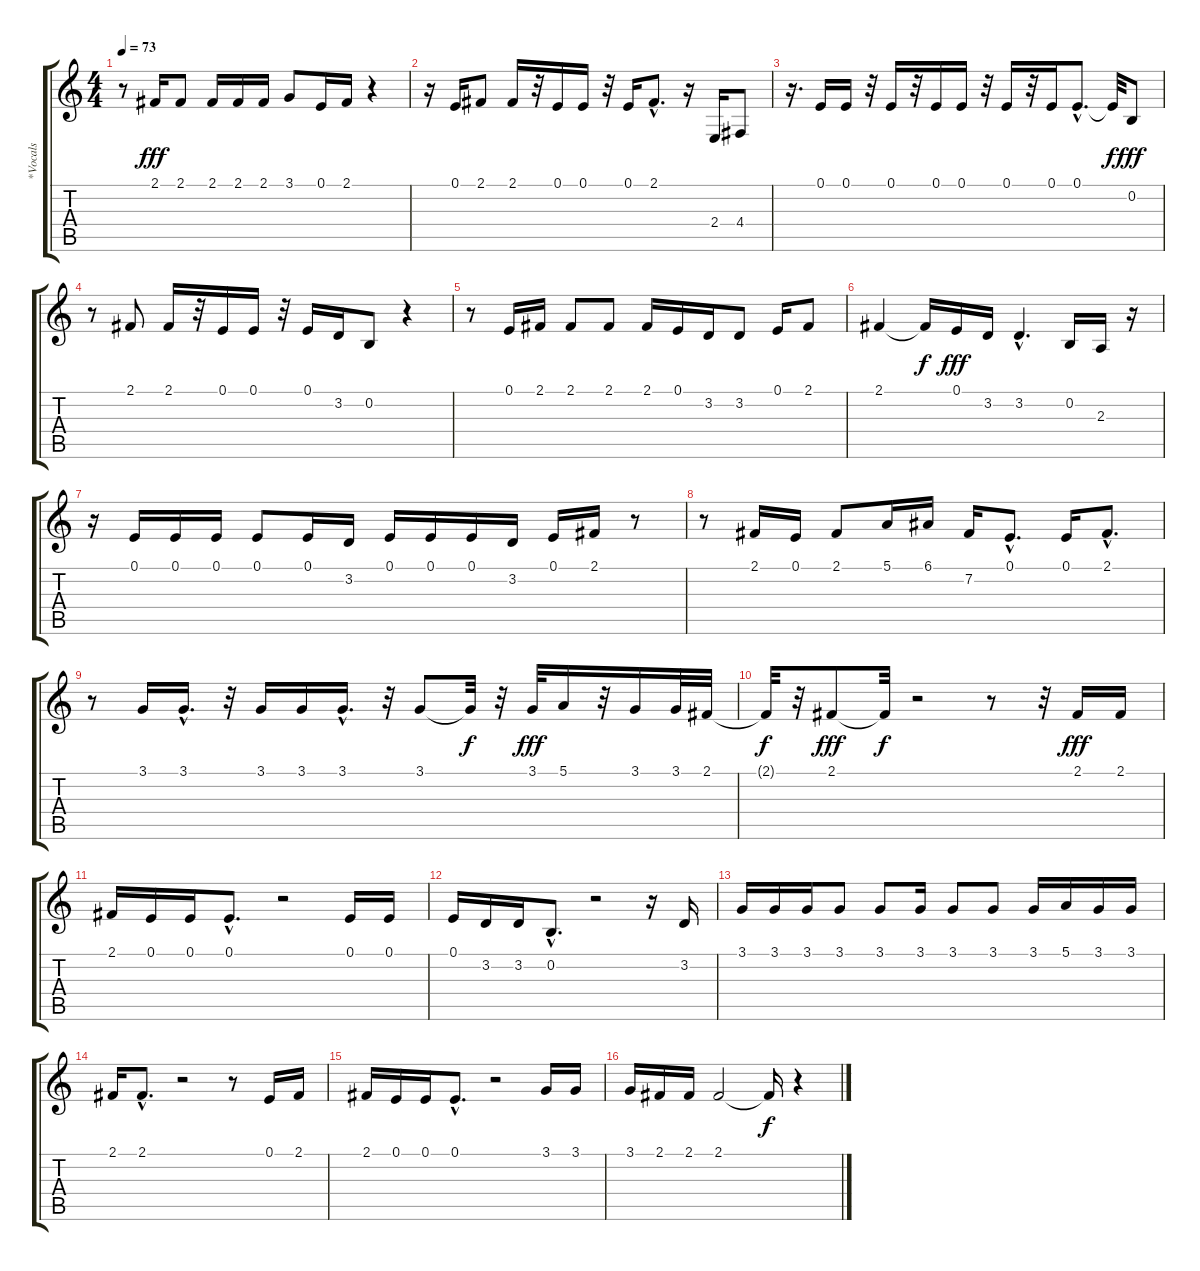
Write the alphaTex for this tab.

\track ("*Vocals" "*Vocals") {instrument altosax}
\staff {score tabs}
\tuning (E4 B3 G3 D3 A2 E2) {hide}
\ts (4 4)
\tempo 73
\clef g2
\ks c
r.8{dy fff} 2.1.16 2.1.8 2.1.16 2.1.16 2.1.16 3.1.8 0.1.16 2.1.16 r.4 |
r.16 0.1.16 2.1.8 2.1.16 r.32 0.1.16 0.1.16 r.32 0.1.16 2.1{hac}.8{d} r.16 2.4.16 4.4.8 |
r.16{d} 0.1.16 0.1.16 r.32 0.1.16 r.32 0.1.16 0.1.16 r.32 0.1.16 r.32 0.1.16 0.1{hac}.8{d} 0.1{t}.32{dy f} 0.2.8{dy fff} |
r.8 2.1.8 2.1.16 r.32 0.1.16 0.1.16 r.32 0.1.16 3.2.16 0.2.8 r.4 |
r.8 0.1.16 2.1.16 2.1.8 2.1.8 2.1.16 0.1.16 3.2.16 3.2.8 0.1.16 2.1.8 |
2.1.4 2.1{t}.16{dy f} 0.1.16{dy fff} 3.2.16 3.2{hac}.4{d} 0.2.16 2.3.16 r.16 |
r.16 0.1.16 0.1.16 0.1.16 0.1.8 0.1.16 3.2.16 0.1.16 0.1.16 0.1.16 3.2.16 0.1.16 2.1.16 r.8 |
r.8 2.1.16 0.1.16 2.1.8 5.1.16 6.1.16 7.2.16 0.1{hac}.8{d} 0.1.16 2.1{hac}.8{d} |
r.8 3.1.16 3.1{hac}.16{d} r.32 3.1.16 3.1.16 3.1{hac}.16{d} r.32 3.1.8 3.1{t}.32{dy f} r.32 3.1.32{dy fff} 5.1.16 r.32 3.1.16 3.1.32 2.1.32 |
2.1{t}.32{dy f} r.32 2.1.8{dy fff} 2.1{t}.32{dy f} r.2 r.8 r.32 2.1.16{dy fff} 2.1.16 |
2.1.16 0.1.16 0.1.16 0.1{hac}.8{d} r.2 0.1.16 0.1.16 |
0.1.16 3.2.16 3.2.16 0.2{hac}.8{d} r.2 r.16 3.2.16 |
3.1.16 3.1.16 3.1.16 3.1.8 3.1.8 3.1.16 3.1.8 3.1.8 3.1.16 5.1.16 3.1.16 3.1.16 |
2.1.16 2.1{hac}.8{d} r.2 r.8 0.1.16 2.1.16 |
2.1.16 0.1.16 0.1.16 0.1{hac}.8{d} r.2 3.1.16 3.1.16 |
3.1.16 2.1.16 2.1.16 2.1.2 2.1{t}.16{dy f} r.4
